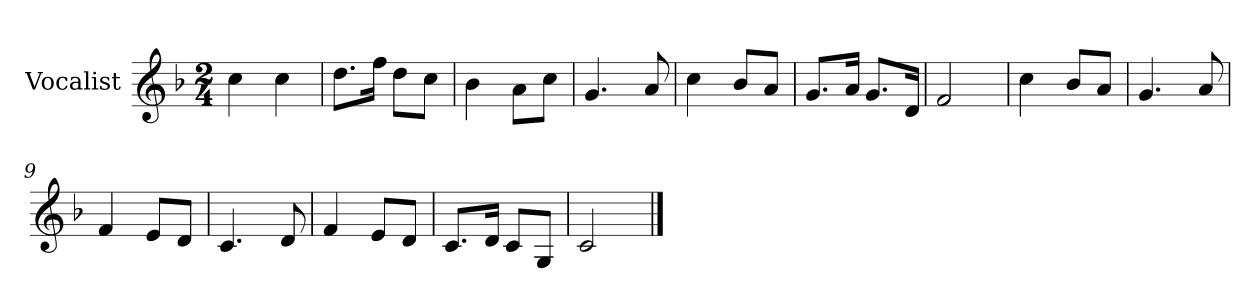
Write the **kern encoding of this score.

**kern
*part1
*staff1
*I"Vocalist
*k[b-]
*F:
*M2/4
=
4cc
4cc
=1
8.ddL
16ffJk
8ddL
8ccJ
=2
4b-
8aL
8ccJ
=3
4.g
8a
=4
4cc
8b-L
8aJ
=5
8.gL
16aJk
8.gL
16dJk
=6
2f
=7
4cc
8b-L
8aJ
=8
4.g
8a
=9
4f
8eL
8dJ
=10
4.c
8d
=11
4f
8eL
8dJ
=12
8.cL
16dJk
8cL
8GJ
=13
2c
==
*-
